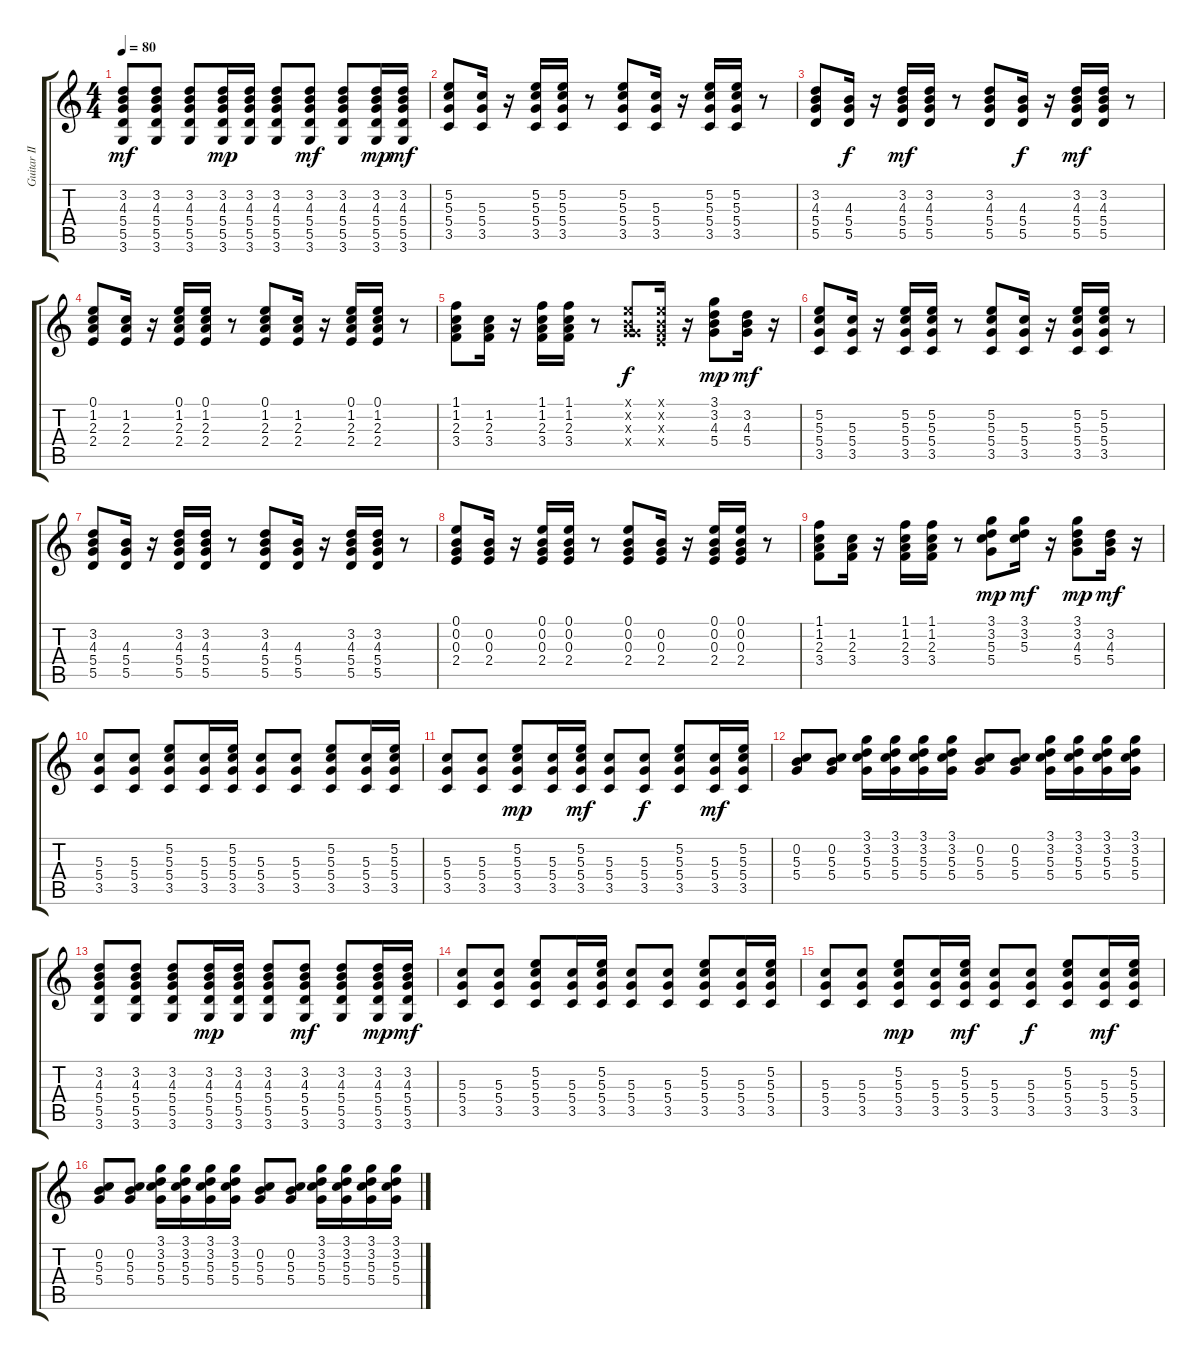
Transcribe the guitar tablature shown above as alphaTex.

\track ("Guitar II" "Guitar II") {instrument distortionguitar}
\staff {score tabs}
\tuning (E4 B3 G3 D3 A2 E2) {hide}
\ts (4 4)
\tempo 80
\clef g2
\ks c
(3.2 4.3 5.4 5.5 3.6).8{dy mf} (3.2 4.3 5.4 5.5 3.6).8 (3.2 4.3 5.4 5.5 3.6).8 (3.2 4.3 5.4 5.5 3.6).16{dy mp} (3.2 4.3 5.4 5.5 3.6).16 (3.2 4.3 5.4 5.5 3.6).8 (3.2 4.3 5.4 5.5 3.6).8{dy mf} (3.2 4.3 5.4 5.5 3.6).8 (3.2 4.3 5.4 5.5 3.6).16{dy mp} (3.2 4.3 5.4 5.5 3.6).16{dy mf} |
(5.2 5.3 5.4 3.5).8 (5.3 5.4 3.5).16 r.16 (5.2 5.3 5.4 3.5).16 (5.2 5.3 5.4 3.5).16 r.8 (5.2 5.3 5.4 3.5).8 (5.3 5.4 3.5).16 r.16 (5.2 5.3 5.4 3.5).16 (5.2 5.3 5.4 3.5).16 r.8 |
(3.2 4.3 5.4 5.5).8 (4.3 5.4 5.5).16{dy f} r.16 (3.2 4.3 5.4 5.5).16{dy mf} (3.2 4.3 5.4 5.5).16 r.8 (3.2 4.3 5.4 5.5).8 (4.3 5.4 5.5).16{dy f} r.16 (3.2 4.3 5.4 5.5).16{dy mf} (3.2 4.3 5.4 5.5).16 r.8 |
(0.1 1.2 2.3 2.4).8 (1.2 2.3 2.4).16 r.16 (0.1 1.2 2.3 2.4).16 (0.1 1.2 2.3 2.4).16 r.8 (0.1 1.2 2.3 2.4).8 (1.2 2.3 2.4).16 r.16 (0.1 1.2 2.3 2.4).16 (0.1 1.2 2.3 2.4).16 r.8 |
(1.1 1.2 2.3 3.4).8 (1.2 2.3 3.4).16 r.16 (1.1 1.2 2.3 3.4).16 (1.1 1.2 2.3 3.4).16 r.8 (0.1{x} 0.2{x} 0.3{x} 5.4{x}).8{dy f} (0.1{x} 0.2{x} 0.3{x} 2.4{x}).16 r.16 (3.1 3.2 4.3 5.4).8{dy mp} (3.2 4.3 5.4).16{dy mf} r.16 |
(5.2 5.3 5.4 3.5).8 (5.3 5.4 3.5).16 r.16 (5.2 5.3 5.4 3.5).16 (5.2 5.3 5.4 3.5).16 r.8 (5.2 5.3 5.4 3.5).8 (5.3 5.4 3.5).16 r.16 (5.2 5.3 5.4 3.5).16 (5.2 5.3 5.4 3.5).16 r.8 |
(3.2 4.3 5.4 5.5).8 (4.3 5.4 5.5).16 r.16 (3.2 4.3 5.4 5.5).16 (3.2 4.3 5.4 5.5).16 r.8 (3.2 4.3 5.4 5.5).8 (4.3 5.4 5.5).16 r.16 (3.2 4.3 5.4 5.5).16 (3.2 4.3 5.4 5.5).16 r.8 |
(0.1 0.2 0.3 2.4).8 (0.2 0.3 2.4).16 r.16 (0.1 0.2 0.3 2.4).16 (0.1 0.2 0.3 2.4).16 r.8 (0.1 0.2 0.3 2.4).8 (0.2 0.3 2.4).16 r.16 (0.1 0.2 0.3 2.4).16 (0.1 0.2 0.3 2.4).16 r.8 |
(1.1 1.2 2.3 3.4).8 (1.2 2.3 3.4).16 r.16 (1.1 1.2 2.3 3.4).16 (1.1 1.2 2.3 3.4).16 r.8 (3.1 3.2 5.3 5.4).8{dy mp} (3.1 3.2 5.3).16{dy mf} r.16 (3.1 3.2 4.3 5.4).8{dy mp} (3.2 4.3 5.4).16{dy mf} r.16 |
(5.3 5.4 3.5).8 (5.3 5.4 3.5).8 (5.2 5.3 5.4 3.5).8 (5.3 5.4 3.5).16 (5.2 5.3 5.4 3.5).16 (5.3 5.4 3.5).8 (5.3 5.4 3.5).8 (5.2 5.3 5.4 3.5).8 (5.3 5.4 3.5).16 (5.2 5.3 5.4 3.5).16 |
(5.3 5.4 3.5).8 (5.3 5.4 3.5).8 (5.2 5.3 5.4 3.5).8{dy mp} (5.3 5.4 3.5).16 (5.2 5.3 5.4 3.5).16{dy mf} (5.3 5.4 3.5).8 (5.3 5.4 3.5).8{dy f} (5.2 5.3 5.4 3.5).8 (5.3 5.4 3.5).16{dy mf} (5.2 5.3 5.4 3.5).16 |
(0.2 5.3 5.4).8 (0.2 5.3 5.4).8 (3.1 3.2 5.3 5.4).16 (3.1 3.2 5.3 5.4).16 (3.1 3.2 5.3 5.4).16 (3.1 3.2 5.3 5.4).16 (0.2 5.3 5.4).8 (0.2 5.3 5.4).8 (3.1 3.2 5.3 5.4).16 (3.1 3.2 5.3 5.4).16 (3.1 3.2 5.3 5.4).16 (3.1 3.2 5.3 5.4).16 |
(3.2 4.3 5.4 5.5 3.6).8 (3.2 4.3 5.4 5.5 3.6).8 (3.2 4.3 5.4 5.5 3.6).8 (3.2 4.3 5.4 5.5 3.6).16{dy mp} (3.2 4.3 5.4 5.5 3.6).16 (3.2 4.3 5.4 5.5 3.6).8 (3.2 4.3 5.4 5.5 3.6).8{dy mf} (3.2 4.3 5.4 5.5 3.6).8 (3.2 4.3 5.4 5.5 3.6).16{dy mp} (3.2 4.3 5.4 5.5 3.6).16{dy mf} |
(5.3 5.4 3.5).8 (5.3 5.4 3.5).8 (5.2 5.3 5.4 3.5).8 (5.3 5.4 3.5).16 (5.2 5.3 5.4 3.5).16 (5.3 5.4 3.5).8 (5.3 5.4 3.5).8 (5.2 5.3 5.4 3.5).8 (5.3 5.4 3.5).16 (5.2 5.3 5.4 3.5).16 |
(5.3 5.4 3.5).8 (5.3 5.4 3.5).8 (5.2 5.3 5.4 3.5).8{dy mp} (5.3 5.4 3.5).16 (5.2 5.3 5.4 3.5).16{dy mf} (5.3 5.4 3.5).8 (5.3 5.4 3.5).8{dy f} (5.2 5.3 5.4 3.5).8 (5.3 5.4 3.5).16{dy mf} (5.2 5.3 5.4 3.5).16 |
(0.2 5.3 5.4).8 (0.2 5.3 5.4).8 (3.1 3.2 5.3 5.4).16 (3.1 3.2 5.3 5.4).16 (3.1 3.2 5.3 5.4).16 (3.1 3.2 5.3 5.4).16 (0.2 5.3 5.4).8 (0.2 5.3 5.4).8 (3.1 3.2 5.3 5.4).16 (3.1 3.2 5.3 5.4).16 (3.1 3.2 5.3 5.4).16 (3.1 3.2 5.3 5.4).16
